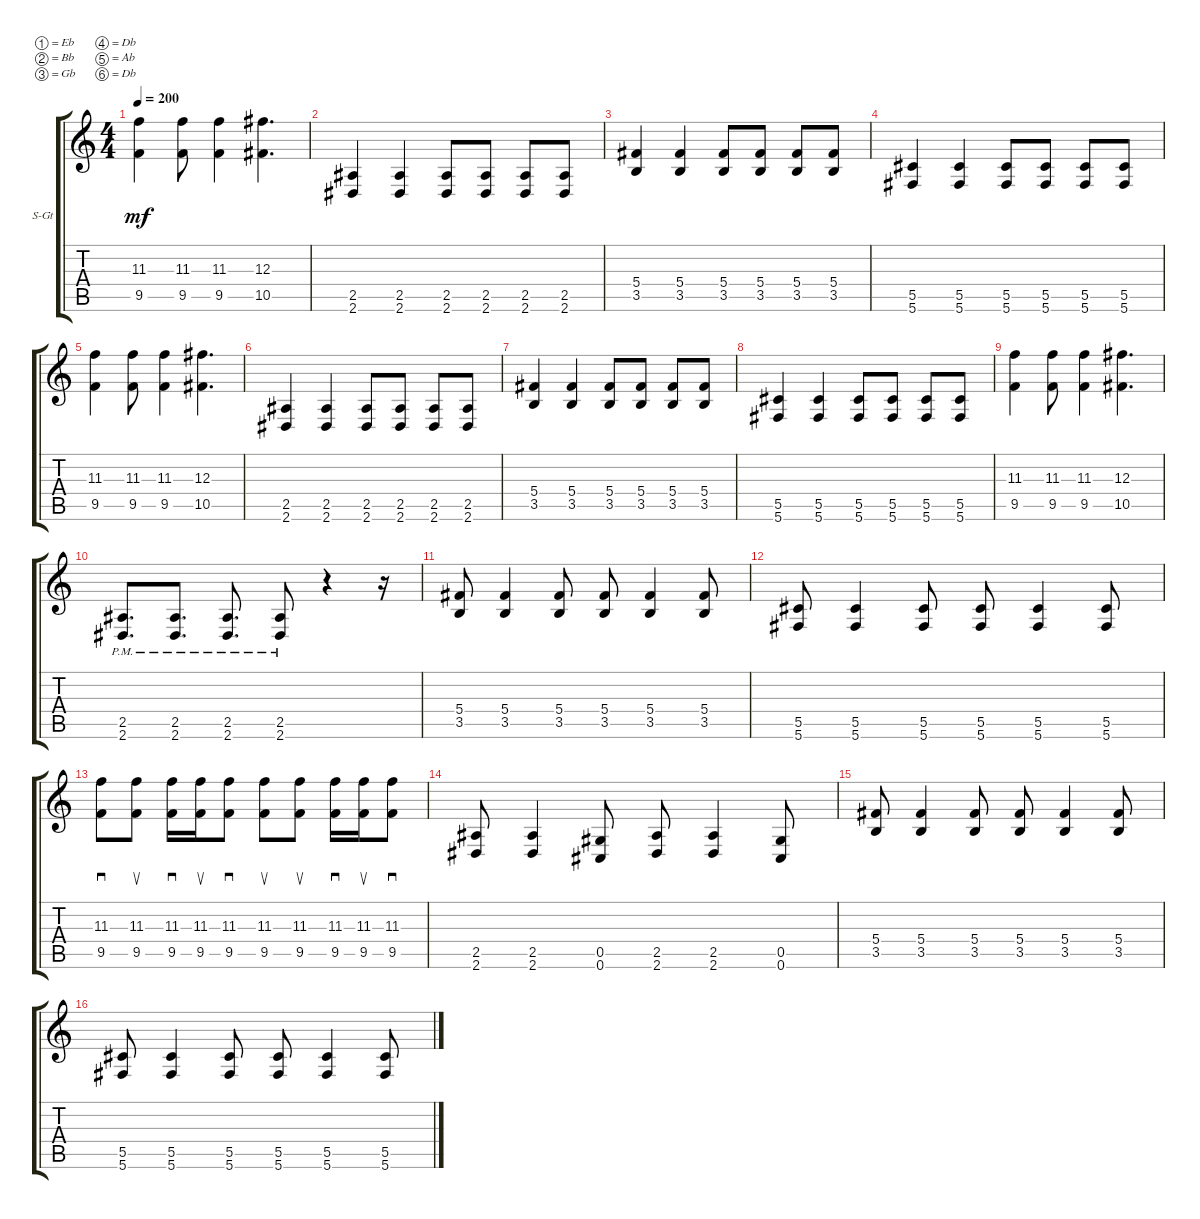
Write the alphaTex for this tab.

\defaultSystemsLayout 4
\bracketExtendMode groupsimilarinstruments
\firstSystemTrackNameOrientation horizontal
\otherSystemsTrackNameOrientation horizontal
\track ("Glam Metal" "S-Gt") {instrument acousticguitarsteel}
\staff {score tabs}
\tuning (Eb4 Bb3 Gb3 Db3 Ab2 Db2)
\ts (4 4)
\tempo 200
\clef g2
\ks c
(9.5 11.3).4{dy mf} (9.5 11.3).8 (11.3 9.5).4 (10.5 12.3).4{d} |
(2.5 2.6).4 (2.5 2.6).4 (2.5 2.6).8 (2.5 2.6).8 (2.5 2.6).8 (2.5 2.6).8 |
(3.5 5.4).4 (3.5 5.4).4 (3.5 5.4).8 (3.5 5.4).8 (3.5 5.4).8 (3.5 5.4).8 |
(5.5 5.6).4 (5.5 5.6).4 (5.5 5.6).8 (5.5 5.6).8 (5.5 5.6).8 (5.5 5.6).8 |
(9.5 11.3).4 (9.5 11.3).8 (11.3 9.5).4 (10.5 12.3).4{d} |
(2.5 2.6).4 (2.5 2.6).4 (2.5 2.6).8 (2.5 2.6).8 (2.5 2.6).8 (2.5 2.6).8 |
(3.5 5.4).4 (3.5 5.4).4 (3.5 5.4).8 (3.5 5.4).8 (3.5 5.4).8 (3.5 5.4).8 |
(5.5 5.6).4 (5.5 5.6).4 (5.5 5.6).8 (5.5 5.6).8 (5.5 5.6).8 (5.5 5.6).8 |
(9.5 11.3).4 (9.5 11.3).8 (11.3 9.5).4 (10.5 12.3).4{d} |
(2.6{pm} 2.5{pm}).8{d} (2.6{pm} 2.5{pm}).8{d} (2.6{pm} 2.5{pm}).8{d} (2.6{pm} 2.5{pm}).8 r.4 r.16 |
(3.5 5.4).8 (3.5 5.4).4 (3.5 5.4).8 (5.4 3.5).8 (5.4 3.5).4 (3.5 5.4).8 |
(5.6 5.5).8 (5.5 5.6).4 (5.6 5.5).8 (5.5 5.6).8 (5.6 5.5).4 (5.5 5.6).8 |
(9.5 11.3).8{sd} (9.5 11.3).8{su} (11.3 9.5).16{sd} (9.5 11.3).16{su} (11.3 9.5).8{sd} (9.5 11.3).8{su} (9.5 11.3).8{su} (11.3 9.5).16{sd} (9.5 11.3).16{su} (11.3 9.5).8{sd} |
(2.6 2.5).8 (2.5 2.6).4 (0.6 0.5).8 (2.5 2.6).8 (2.6 2.5).4 (0.6 0.5).8 |
(3.5 5.4).8 (3.5 5.4).4 (3.5 5.4).8 (5.4 3.5).8 (5.4 3.5).4 (3.5 5.4).8 |
(5.6 5.5).8 (5.5 5.6).4 (5.6 5.5).8 (5.5 5.6).8 (5.6 5.5).4 (5.5 5.6).8
